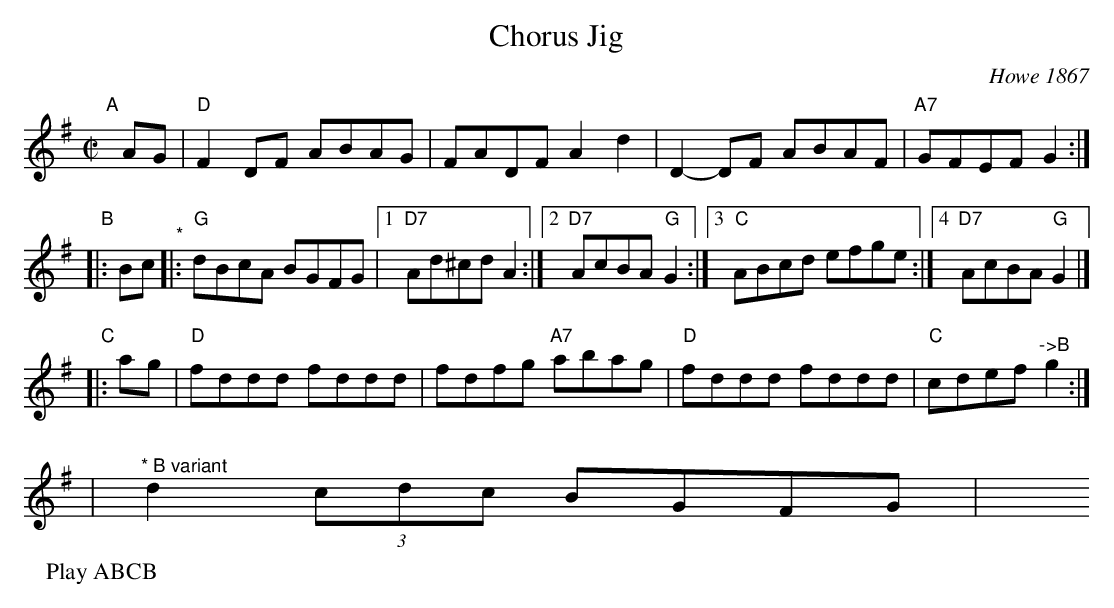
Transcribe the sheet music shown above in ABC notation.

X:1
T: Chorus Jig
O: Howe 1867
M: C|
L: 1/8
K: Dmix
"A"[|]\
AG | "D"F2DF ABAG | FADF A2d2 | D2-DF ABAF | "A7"GFEF G2 :|
"B"|: Bc "^*"|:\
"G"dBcA BGFG |[1 "D7"Ad^cd A2 :|[2 "D7"AcBA "G"G2 :|[3 "C"ABcd efge :|[4 "D7"AcBA "G"G2 |]
"C"|:\
ag | "D"fddd fddd | fdfg "A7"abag | "D"fddd fddd | "C"cdef "^->B"g2 :|
|"^* B variant" d2 (3cdc BGFG | y8 y8 y8 y8 y8 y8 y8 y8
P: Play ABCB
